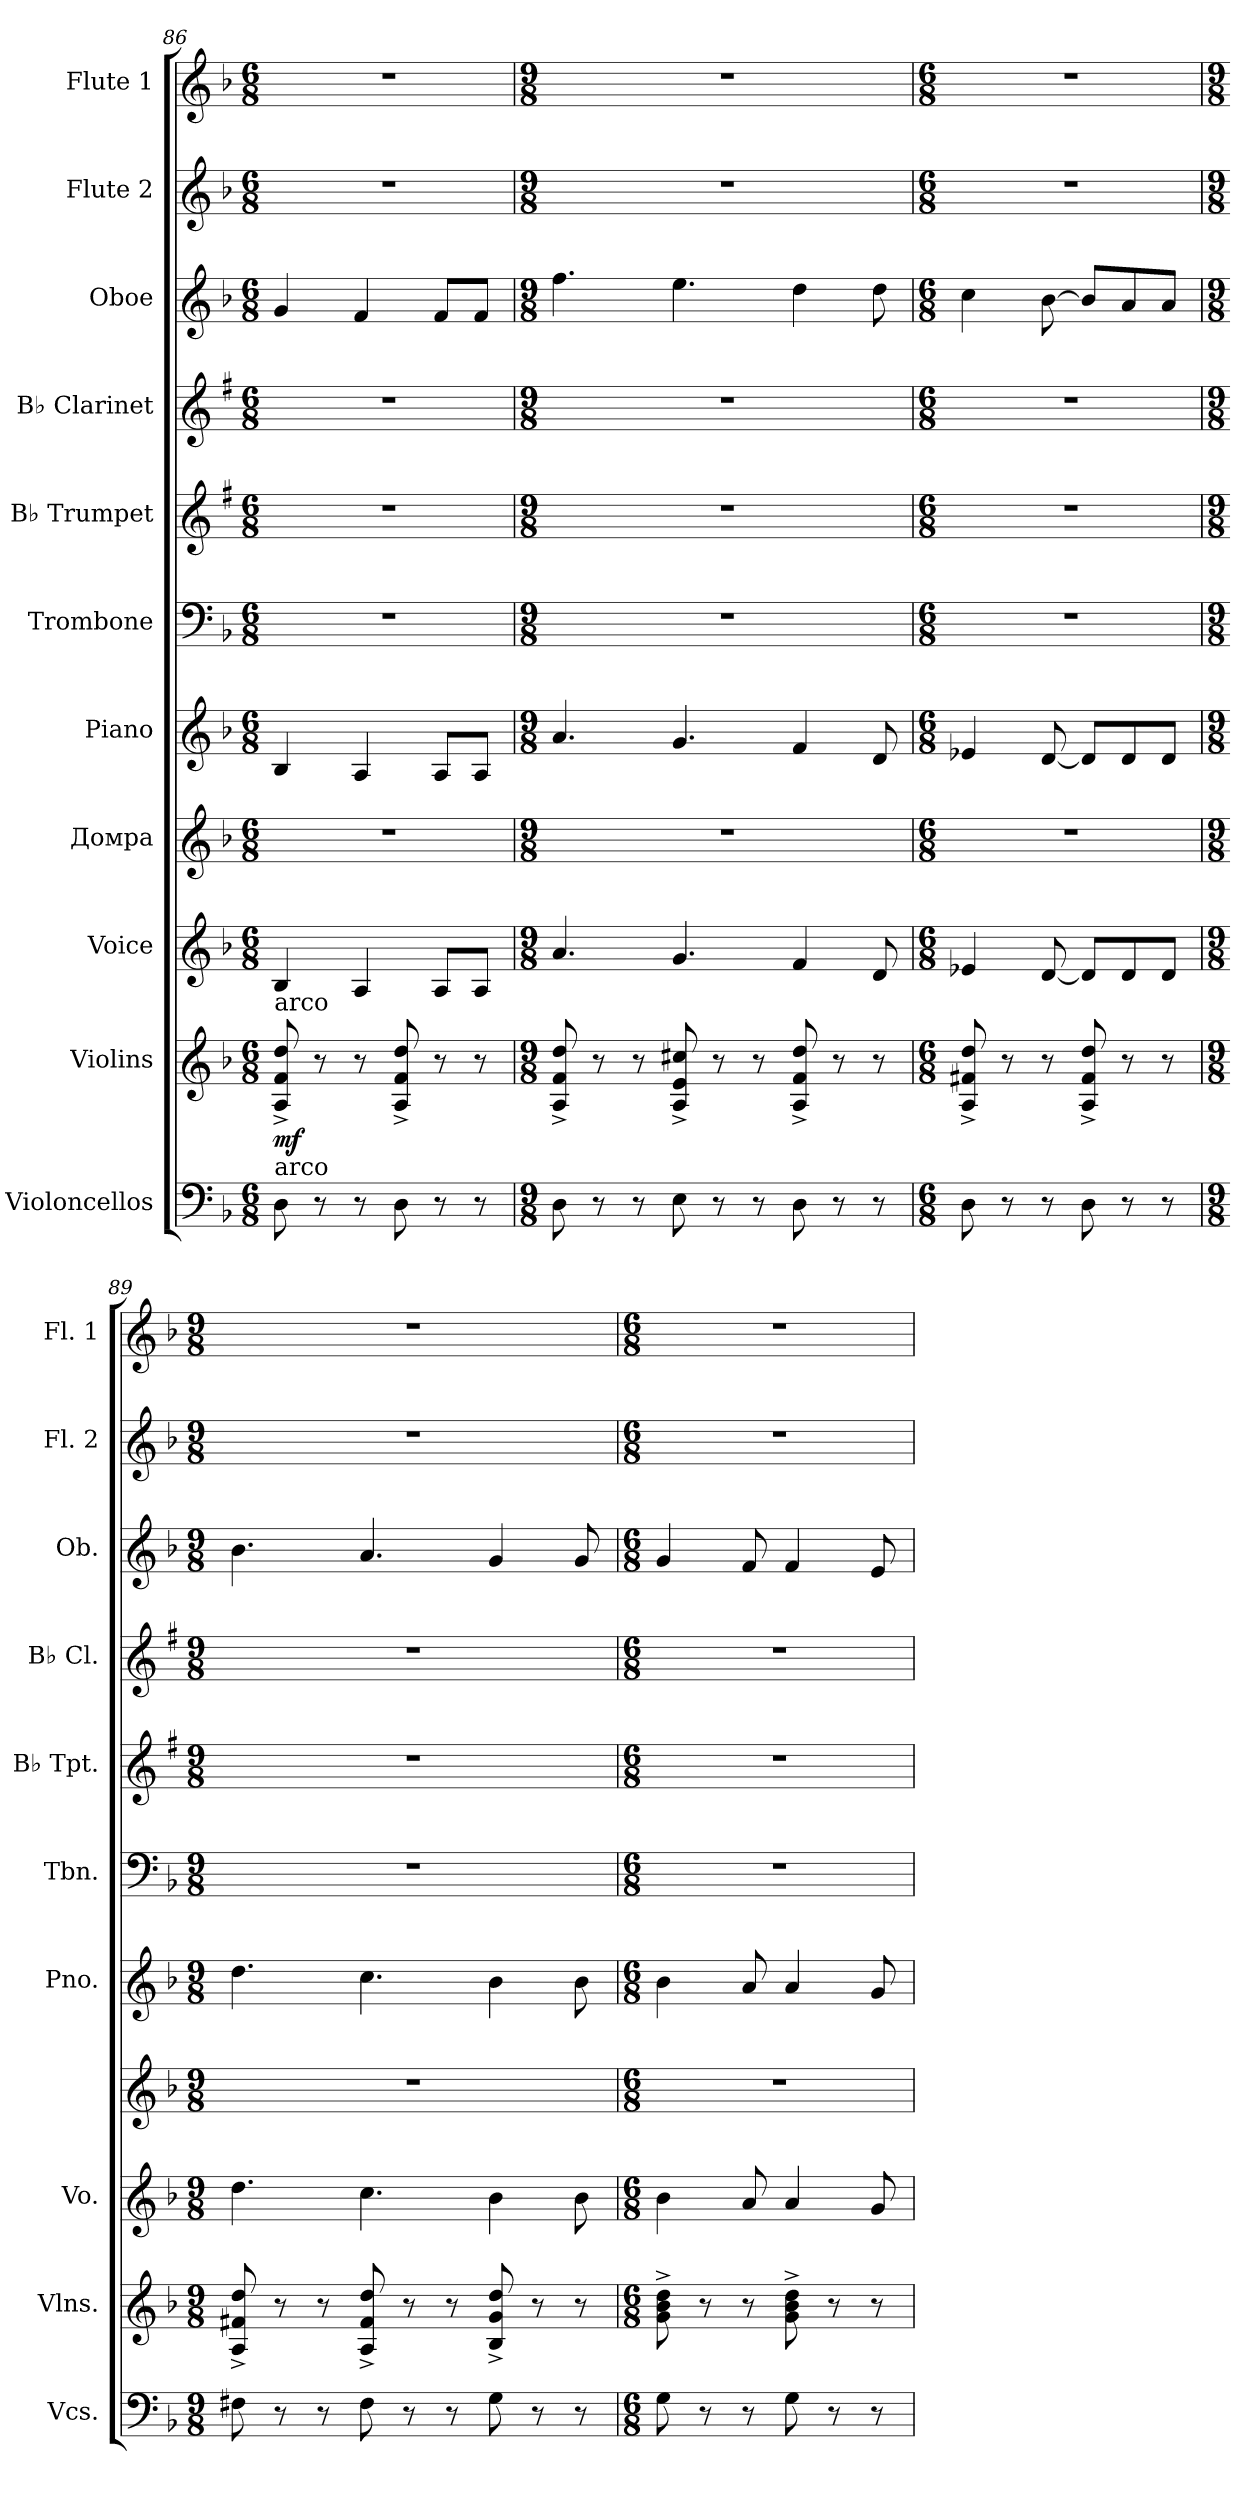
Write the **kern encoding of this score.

**kern	**kern	**dynam	**kern	**kern	**kern	**kern	**kern	**kern	**kern	**kern	**kern
*part11	*part10	*part10	*part9	*part8	*part7	*part6	*part5	*part4	*part3	*part2	*part1
*staff11	*staff10	*staff10	*staff9	*staff8	*staff7	*staff6	*staff5	*staff4	*staff3	*staff2	*staff1
*I"Violoncellos	*I"Violins	*	*I"Voice	*I"Домра	*I"Piano	*I"Trombone	*I"B♭ Trumpet	*I"B♭ Clarinet	*I"Oboe	*I"Flute 2	*I"Flute 1
*I'Vcs.	*I'Vlns.	*	*I'Vo.	*	*I'Pno.	*I'Tbn.	*I'B♭ Tpt.	*I'B♭ Cl.	*I'Ob.	*I'Fl. 2	*I'Fl. 1
*clefF4	*clefG2	*	*clefG2	*clefG2	*clefG2	*clefF4	*clefG2	*clefG2	*clefG2	*clefG2	*clefG2
*	*	*	*	*	*	*	*ITrd1c2	*ITrd1c2	*	*	*
*k[b-]	*k[b-]	*	*k[b-]	*k[b-]	*k[b-]	*k[b-]	*k[b-]	*k[b-]	*k[b-]	*k[b-]	*k[b-]
*M6/8	*M6/8	*	*M6/8	*M6/8	*M6/8	*M6/8	*M6/8	*M6/8	*M6/8	*M6/8	*M6/8
=86	=86	=86	=86	=86	=86	=86	=86	=86	=86	=86	=86
!	!LO:TX:a:t=arco	!	!	!	!	!	!	!	!	!	!
!LO:TX:a:t=arco	!	!	!	!	!	!	!	!	!	!	!
!	!	!LO:DY:b	!	!	!	!	!	!	!	!	!
8D\	8A/^ 8f/^ 8dd/^	mf	4B-/	2.r	4B-/	2.r	2.r	2.r	4g/	2.r	2.r
8r	8r	.	.	.	.	.	.	.	.	.	.
8r	8r	.	4A/	.	4A/	.	.	.	4f/	.	.
8D\	8A/^ 8f/^ 8dd/^	.	.	.	.	.	.	.	.	.	.
8r	8r	.	8A/L	.	8A/L	.	.	.	8f/L	.	.
8r	8r	.	8A/J	.	8A/J	.	.	.	8f/J	.	.
!!LO:PB:g=z
=87	=87	=87	=87	=87	=87	=87	=87	=87	=87	=87	=87
*M9/8	*M9/8	*	*M9/8	*M9/8	*M9/8	*M9/8	*M9/8	*M9/8	*M9/8	*M9/8	*M9/8
8D\	8A/^ 8f/^ 8dd/^	.	4.a/	8%9r	4.a/	8%9r	8%9r	8%9r	4.ff\	8%9r	8%9r
8r	8r	.	.	.	.	.	.	.	.	.	.
8r	8r	.	.	.	.	.	.	.	.	.	.
8E\	8A/^ 8e/^ 8cc#X/^	.	4.g/	.	4.g/	.	.	.	4.ee\	.	.
8r	8r	.	.	.	.	.	.	.	.	.	.
8r	8r	.	.	.	.	.	.	.	.	.	.
8D\	8A/^ 8f/^ 8dd/^	.	4f/	.	4f/	.	.	.	4dd\	.	.
8r	8r	.	.	.	.	.	.	.	.	.	.
8r	8r	.	8d/	.	8d/	.	.	.	8dd\	.	.
=88	=88	=88	=88	=88	=88	=88	=88	=88	=88	=88	=88
*M6/8	*M6/8	*	*M6/8	*M6/8	*M6/8	*M6/8	*M6/8	*M6/8	*M6/8	*M6/8	*M6/8
8D\	8A/^ 8f#X/^ 8dd/^	.	4e-X/	2.r	4e-X/	2.r	2.r	2.r	4cc\	2.r	2.r
8r	8r	.	.	.	.	.	.	.	.	.	.
8r	8r	.	[8d/	.	[8d/	.	.	.	[8b-\	.	.
8D\	8A/^ 8f#/^ 8dd/^	.	8d/L]	.	8d/L]	.	.	.	8b-/L]	.	.
8r	8r	.	8d/	.	8d/	.	.	.	8a/	.	.
8r	8r	.	8d/J	.	8d/J	.	.	.	8a/J	.	.
=89	=89	=89	=89	=89	=89	=89	=89	=89	=89	=89	=89
*M9/8	*M9/8	*	*M9/8	*M9/8	*M9/8	*M9/8	*M9/8	*M9/8	*M9/8	*M9/8	*M9/8
8F#X\	8A/^ 8f#X/^ 8dd/^	.	4.dd\	8%9r	4.dd\	8%9r	8%9r	8%9r	4.b-\	8%9r	8%9r
8r	8r	.	.	.	.	.	.	.	.	.	.
8r	8r	.	.	.	.	.	.	.	.	.	.
8F#\	8A/^ 8f#/^ 8dd/^	.	4.cc\	.	4.cc\	.	.	.	4.a/	.	.
8r	8r	.	.	.	.	.	.	.	.	.	.
8r	8r	.	.	.	.	.	.	.	.	.	.
8G\	8B-/^ 8g/^ 8dd/^	.	4b-\	.	4b-\	.	.	.	4g/	.	.
8r	8r	.	.	.	.	.	.	.	.	.	.
8r	8r	.	8b-\	.	8b-\	.	.	.	8g/	.	.
!!LO:PB:g=z
=90	=90	=90	=90	=90	=90	=90	=90	=90	=90	=90	=90
*M6/8	*M6/8	*	*M6/8	*M6/8	*M6/8	*M6/8	*M6/8	*M6/8	*M6/8	*M6/8	*M6/8
8G\	8g\^ 8b-\^ 8dd\^	.	4b-\	2.r	4b-\	2.r	2.r	2.r	4g/	2.r	2.r
8r	8r	.	.	.	.	.	.	.	.	.	.
8r	8r	.	8a/	.	8a/	.	.	.	8f/	.	.
8G\	8g\^ 8b-\^ 8dd\^	.	4a/	.	4a/	.	.	.	4f/	.	.
8r	8r	.	.	.	.	.	.	.	.	.	.
8r	8r	.	8g/	.	8g/	.	.	.	8e/	.	.
=	=	=	=	=	=	=	=	=	=	=	=
*-	*-	*-	*-	*-	*-	*-	*-	*-	*-	*-	*-
